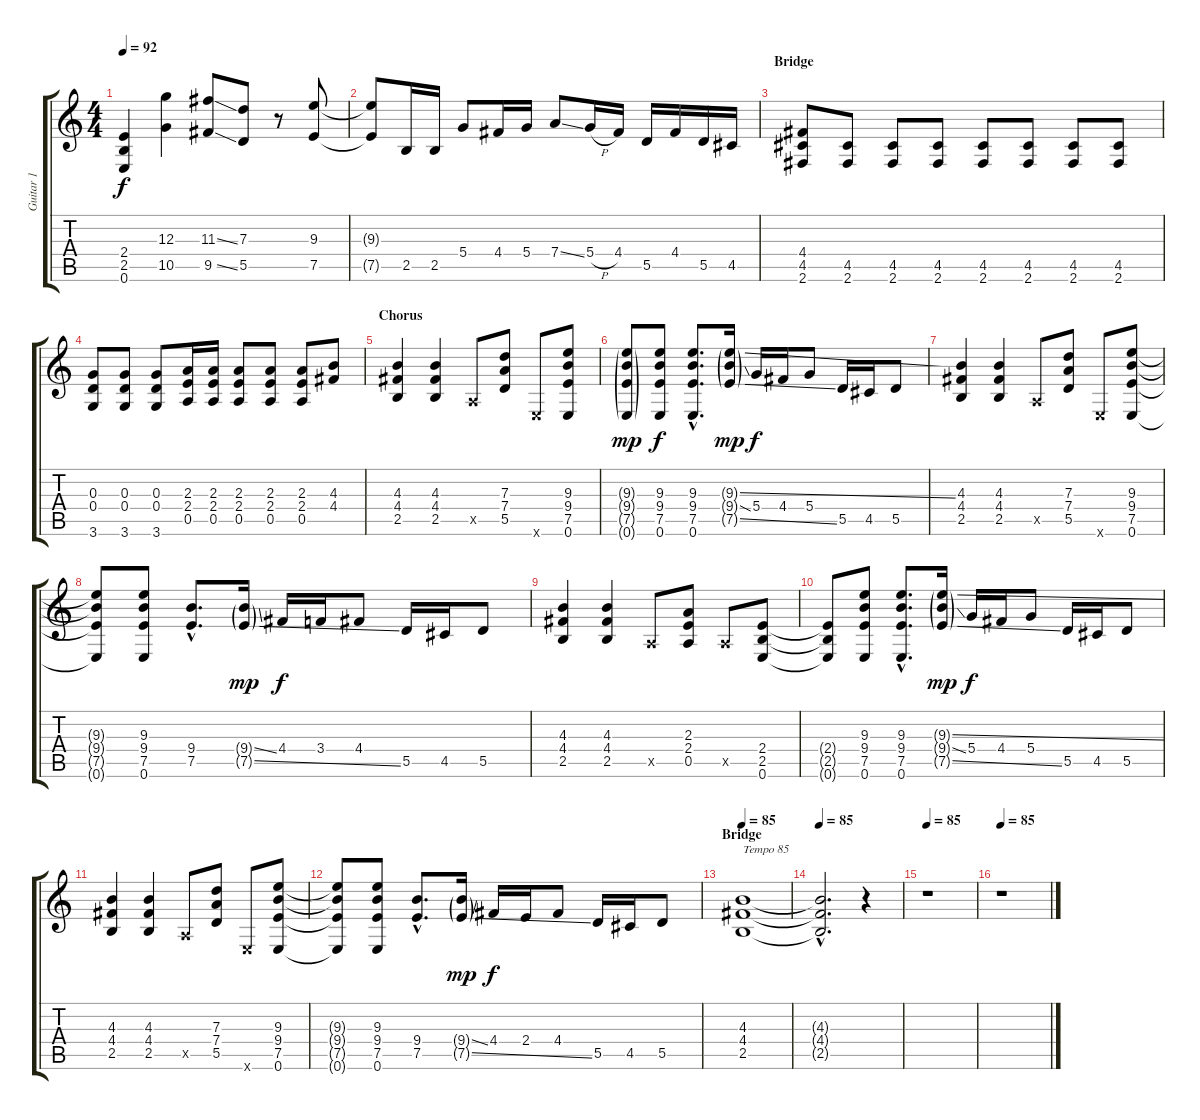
\track ("Guitar 1" "Guitar 1") {instrument distortionguitar}
\staff {score tabs}
\tuning (E4 B3 G3 D3 A2 E2) {hide}
\ts (4 4)
\tempo 92
\clef g2
\ks c
(2.4 2.5 0.6).4{dy f} (12.3 10.5).4 (11.3{ss} 9.5{ss}).8 (7.3 5.5).8 r.8 (9.3 7.5).8 |
(9.3{t} 7.5{t}).8 2.5.16 2.5.16 5.4.8 4.4.16 5.4.16 7.4{ss}.8 5.4{h}.16 4.4.16 5.5.16 4.4.16 5.5.16 4.5.16 |
\section ("" "Bridge")
(4.4 4.5 2.6).8 (4.5 2.6).8 (4.5 2.6).8 (4.5 2.6).8 (4.5 2.6).8 (4.5 2.6).8 (4.5 2.6).8 (4.5 2.6).8 |
(0.3 0.4 3.6).8 (0.3 0.4 3.6).8 (0.3 0.4 3.6).8 (2.3 2.4 0.5).16 (2.3 2.4 0.5).16 (2.3 2.4 0.5).8 (2.3 2.4 0.5).8 (2.3 2.4 0.5).8 (4.3 4.4).8 |
\section ("" "Chorus")
(4.3 4.4 2.5).4 (4.3 4.4 2.5).4 0.5{x}.8 (7.3 7.4 5.5).8 0.6{x}.8 (9.3 9.4 7.5 0.6).8 |
(9.3{g} 9.4{g} 7.5{g} 0.6{g}).8{dy mp} (9.3 9.4 7.5 0.6).8{dy f} (9.3{hac} 9.4{hac} 7.5{hac} 0.6{hac}).8{d} (9.3{ss g} 9.4{ss g} 7.5{ss g}).16{dy mp} 5.4.16{dy f} 4.4.16 5.4.8 5.5.16 4.5.16 5.5.8 |
(4.3 4.4 2.5).4 (4.3 4.4 2.5).4 0.5{x}.8 (7.3 7.4 5.5).8 0.6{x}.8 (9.3 9.4 7.5 0.6).8 |
(9.3{t} 9.4{t} 7.5{t} 0.6{t}).8 (9.3 9.4 7.5 0.6).8 (9.4{hac} 7.5{hac}).8{d} (9.4{ss g} 7.5{ss g}).16{dy mp} 4.4.16{dy f} 3.4.16 4.4.8 5.5.16 4.5.16 5.5.8 |
(4.3 4.4 2.5).4 (4.3 4.4 2.5).4 0.5{x}.8 (2.3 2.4 0.5).8 0.5{x}.8 (2.4 2.5 0.6).8 |
(2.4{t} 2.5{t} 0.6{t}).8 (9.3 9.4 7.5 0.6).8 (9.3{hac} 9.4{hac} 7.5{hac} 0.6{hac}).8{d} (9.3{ss g} 9.4{ss g} 7.5{ss g}).16{dy mp} 5.4.16{dy f} 4.4.16 5.4.8 5.5.16 4.5.16 5.5.8 |
(4.3 4.4 2.5).4 (4.3 4.4 2.5).4 0.5{x}.8 (7.3 7.4 5.5).8 0.6{x}.8 (9.3 9.4 7.5 0.6).8 |
(9.3{t} 9.4{t} 7.5{t} 0.6{t}).8 (9.3 9.4 7.5 0.6).8 (9.4{hac} 7.5{hac}).8{d} (9.4{ss g} 7.5{ss g}).16{dy mp} 4.4.16{dy f} 2.4.16 4.4.8 5.5.16 4.5.16 5.5.8 |
\section ("" "Bridge")
\tempo 85
(4.3 4.4 2.5).1{txt "Tempo 85" volume 5} |
\tempo 85
(4.3{hac t} 4.4{hac t} 2.5{hac t}).2{d} r.4 |
\tempo 85
r.1 |
\tempo 85
r.1
